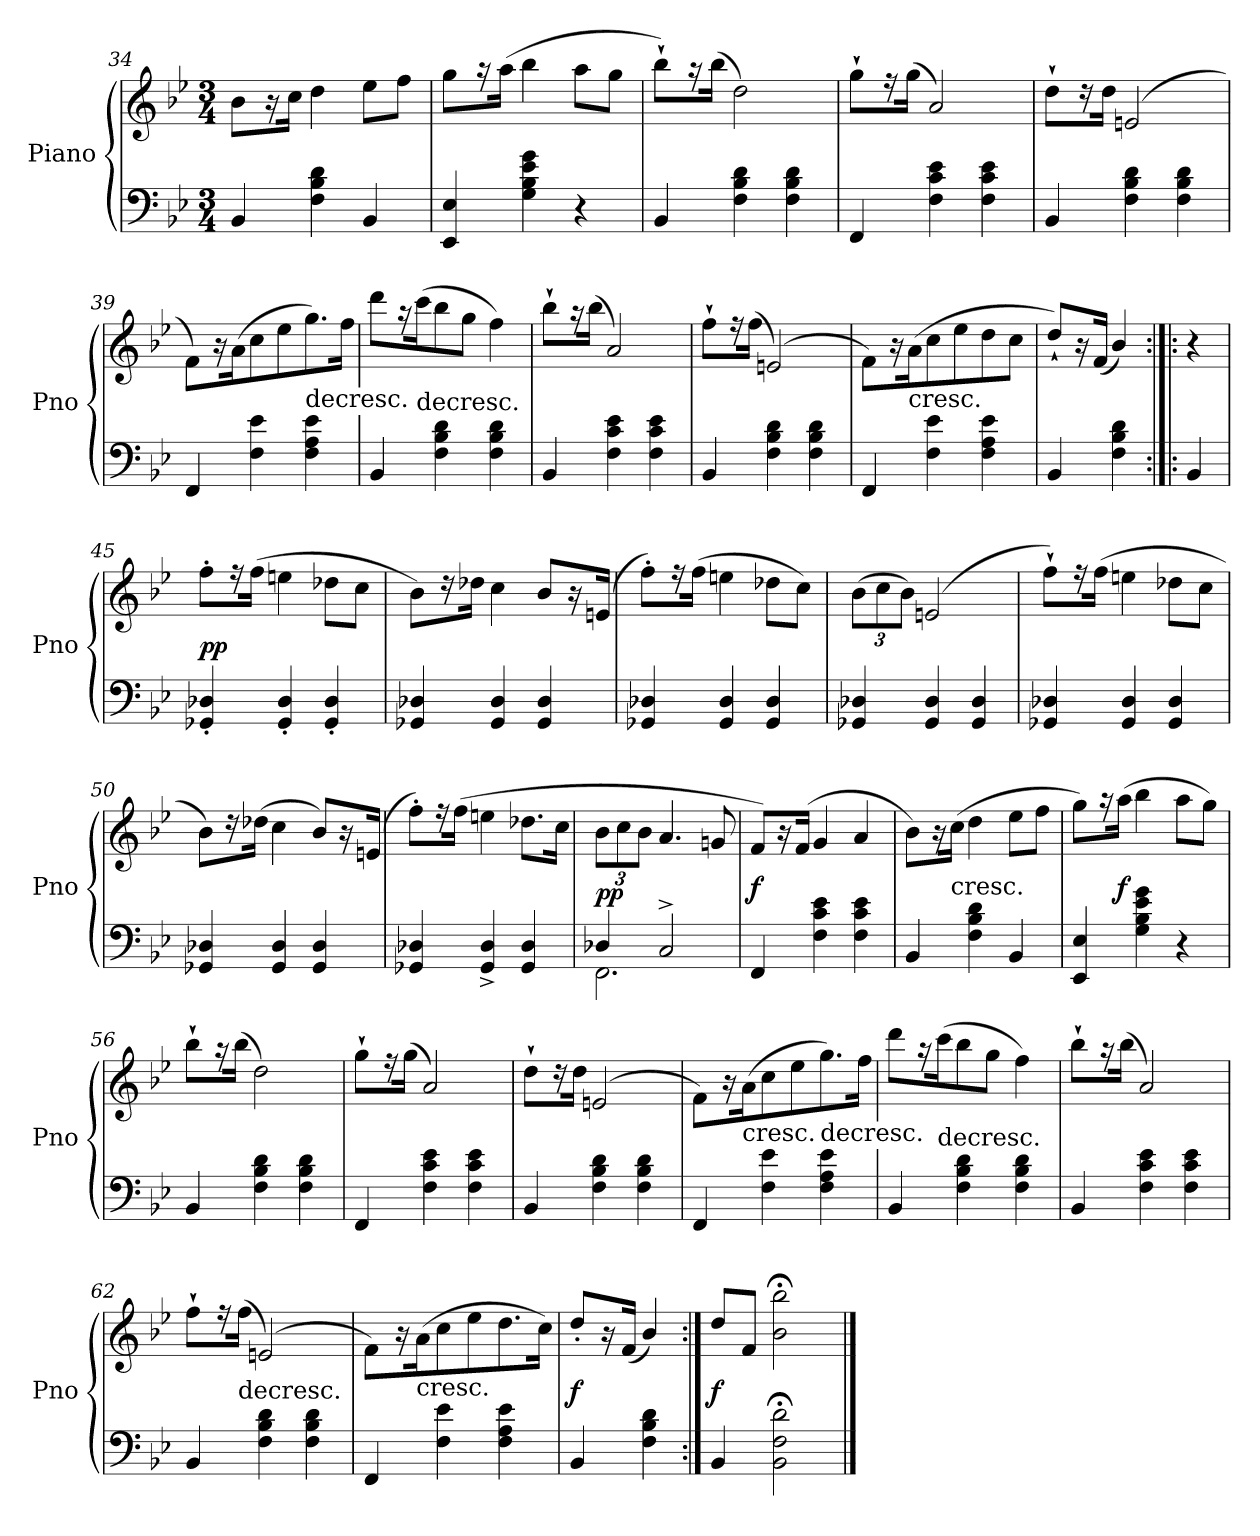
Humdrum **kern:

**kern	**kern	**dynam
*part1	*part1	*part1
*staff2	*staff1	*staff1/2
*I"Piano	*	*
*I'Pno	*	*
*clefF4	*clefG2	*
*k[b-e-]	*k[b-e-]	*
*B-:	*B-:	*
*M3/4	*M3/4	*
=34	=34	=34
4BB-/	8b-\L	.
.	16r	.
.	16cc\Jk	.
4F\ 4B-\ 4d\	4dd\	.
4BB-/	8ee-\L	.
.	8ff\J	.
=35	=35	=35
4EE-/ 4E-/	8gg\L	.
.	16r	.
.	(16aa\Jk	.
4G\ 4B-\ 4e-\ 4g\	4bb-\	.
4r	8aa\L	.
.	8gg\J	.
=36	=36	=36
4BB-/	8bb-`\L)	.
.	16r	.
.	(16bb-\Jk	.
4F\ 4B-\ 4d\	2dd\)	.
4F\ 4B-\ 4d\	.	.
=37	=37	=37
4FF/	8gg`\L	.
.	16r	.
.	(16gg\Jk	.
4F\ 4c\ 4e-\	2a/)	.
4F\ 4c\ 4e-\	.	.
=38	=38	=38
4BB-/	8dd`\L	.
.	16r	.
.	16dd\Jk	.
4F\ 4B-\ 4d\	(2en/	.
4F\ 4B-\ 4d\	.	.
=39	=39	=39
4FF/	8f\L)	.
.	16r	.
.	(16a\K	.
4F\ 4e-\	8cc\	.
.	8ee-\	.
!	!LO:TX:c:t=decresc.	!
4F\ 4A\ 4e-\	8.gg\)	.
.	16ff\Jk	.
=40	=40	=40
4BB-/	8ddd\L	.
.	16r	.
!	!LO:TX:c:t=decresc.	!
.	(16ccc\K	.
4F\ 4B-\ 4d\	8bb-\	.
.	8gg\J	.
4F\ 4B-\ 4d\	4ff\)	.
=41	=41	=41
4BB-/	8bb-`\L	.
.	16r	.
.	(16bb-\Jk	.
4F\ 4c\ 4e-\	2a/)	.
4F\ 4c\ 4e-\	.	.
=42	=42	=42
4BB-/	8ff`\L	.
.	16r	.
.	(16ff\Jk	.
4F\ 4B-\ 4d\	(2en/)	.
4F\ 4B-\ 4d\	.	.
=43	=43	=43
4FF/	8f\L)	.
.	16r	.
!	!LO:TX:c:t=cresc.	!
.	(16a\K	.
4F\ 4e-\	8cc\	.
.	8ee-\	.
4F\ 4A\ 4e-\	8dd\	.
.	8cc\J	.
=44	=44	=44
4BB-/	8dd`/L)	.
.	16r	.
.	(16f/Jk	.
4F\ 4B-\ 4d\	4b-/)	.
=:|!|:	=:|!|:	=:|!|:
4BB-/	4r	.
=45	=45	=45
4GG-X'/ 4D-X'/	8ff'\L	pp
.	16r	.
.	(16ff\Jk	.
4GG-'/ 4D-'/	4een\	.
4GG-'/ 4D-'/	8dd-X\L	.
.	8cc\J	.
=46	=46	=46
4GG-X/ 4D-X/	8b-\L)	.
.	16r	.
.	16dd-X\Jk	.
4GG-/ 4D-/	4cc\	.
4GG-/ 4D-/	8b-/L	.
.	16r	.
.	(16en/Jk	.
=47	=47	=47
4GG-X/ 4D-X/	8ff'\L)	.
.	16r	.
.	(16ff\Jk	.
4GG-/ 4D-/	4een\	.
4GG-/ 4D-/	8dd-X\L	.
.	8cc\J)	.
=48	=48	=48
4GG-X/ 4D-X/	(12b-\L	.
.	12cc\	.
.	12b-\J)	.
4GG-/ 4D-/	(2en/	.
4GG-/ 4D-/	.	.
=49	=49	=49
4GG-X/ 4D-X/	8ff`\L)	.
.	16r	.
.	(16ff\Jk	.
4GG-/ 4D-/	4een\	.
4GG-/ 4D-/	8dd-X\L	.
.	8cc\J	.
=50	=50	=50
4GG-X/ 4D-X/	8b-\L)	.
.	16r	.
.	(16dd-X\Jk	.
4GG-/ 4D-/	4cc\	.
4GG-/ 4D-/	8b-/L)	.
.	16r	.
.	(16en/Jk	.
=51	=51	=51
4GG-X/ 4D-X/	8ff'\L)	.
.	16r	.
.	(16ff\Jk	.
4GG-^/ 4D-^/	4een\	.
4GG-/ 4D-/	8.dd-X\L	.
.	16cc\Jk	.
=52	=52	=52
*^	*	*
4D-X/	2.FF\	12b-\L	pp
.	.	12cc\	.
.	.	12b-\J	.
2C^/	.	4.a/	.
.	.	8gn/	.
*v	*v	*	*
=53	=53	=53
4FF/	8f/L)	f
.	16r	.
.	(16f/Jk	.
4F\ 4c\ 4e-\	4g/	.
4F\ 4c\ 4e-\	4a/	.
=54	=54	=54
4BB-/	8b-\L)	.
.	16r	.
!	!LO:TX:c:t=cresc.	!
.	(16cc\Jk	.
4F\ 4B-\ 4d\	4dd\	.
4BB-/	8ee-\L	.
.	8ff\J	.
=55	=55	=55
4EE-/ 4E-/	8gg\L)	.
.	16r	.
.	(16aa\Jk	f
4G\ 4B-\ 4e-\ 4g\	4bb-\	.
4r	8aa\L	.
.	8gg\J)	.
=56	=56	=56
4BB-/	8bb-`\L	.
.	16r	.
.	(16bb-\Jk	.
4F\ 4B-\ 4d\	2dd\)	.
4F\ 4B-\ 4d\	.	.
=57	=57	=57
4FF/	8gg`\L	.
.	16r	.
.	(16gg\Jk	.
4F\ 4c\ 4e-\	2a/)	.
4F\ 4c\ 4e-\	.	.
=58	=58	=58
4BB-/	8dd`\L	.
.	16r	.
.	16dd\Jk	.
4F\ 4B-\ 4d\	(2en/	.
4F\ 4B-\ 4d\	.	.
=59	=59	=59
4FF/	8f\L)	.
.	16r	.
!	!LO:TX:c:t=cresc.	!
.	(16a\K	.
4F\ 4e-\	8cc\	.
.	8ee-\	.
!	!LO:TX:c:t=decresc.	!
4F\ 4A\ 4e-\	8.gg\)	.
.	16ff\Jk	.
=60	=60	=60
4BB-/	8ddd\L	.
.	16r	.
!	!LO:TX:c:t=decresc.	!
.	(16ccc\K	.
4F\ 4B-\ 4d\	8bb-\	.
.	8gg\J	.
4F\ 4B-\ 4d\	4ff\)	.
=61	=61	=61
4BB-/	8bb-`\L	.
.	16r	.
.	(16bb-\Jk	.
4F\ 4c\ 4e-\	2a/)	.
4F\ 4c\ 4e-\	.	.
=62	=62	=62
4BB-/	8ff`\L	.
.	16r	.
!	!LO:TX:c:t=decresc.	!
.	(16ff\Jk	.
4F\ 4B-\ 4d\	(2en/)	.
4F\ 4B-\ 4d\	.	.
=63	=63	=63
4FF/	8f\L)	.
.	16r	.
!	!LO:TX:c:t=cresc.	!
.	(16a\K	.
4F\ 4e-\	8cc\	.
.	8ee-\	.
4F\ 4A\ 4e-\	8.dd\	.
.	16cc\Jk)	.
=64	=64	=64
4BB-/	8dd'/L	f
.	16r	.
.	(16f/Jk	.
4F\ 4B-\ 4d\	4b-/)	.
=65:|!	=65:|!	=65:|!
4BB-/	8dd/L	f
.	8f/J	.
2BB-;<\ 2F;<\ 2d;<\	2b-;<\ 2bb-;<\	.
==	==	==
*-	*-	*-
